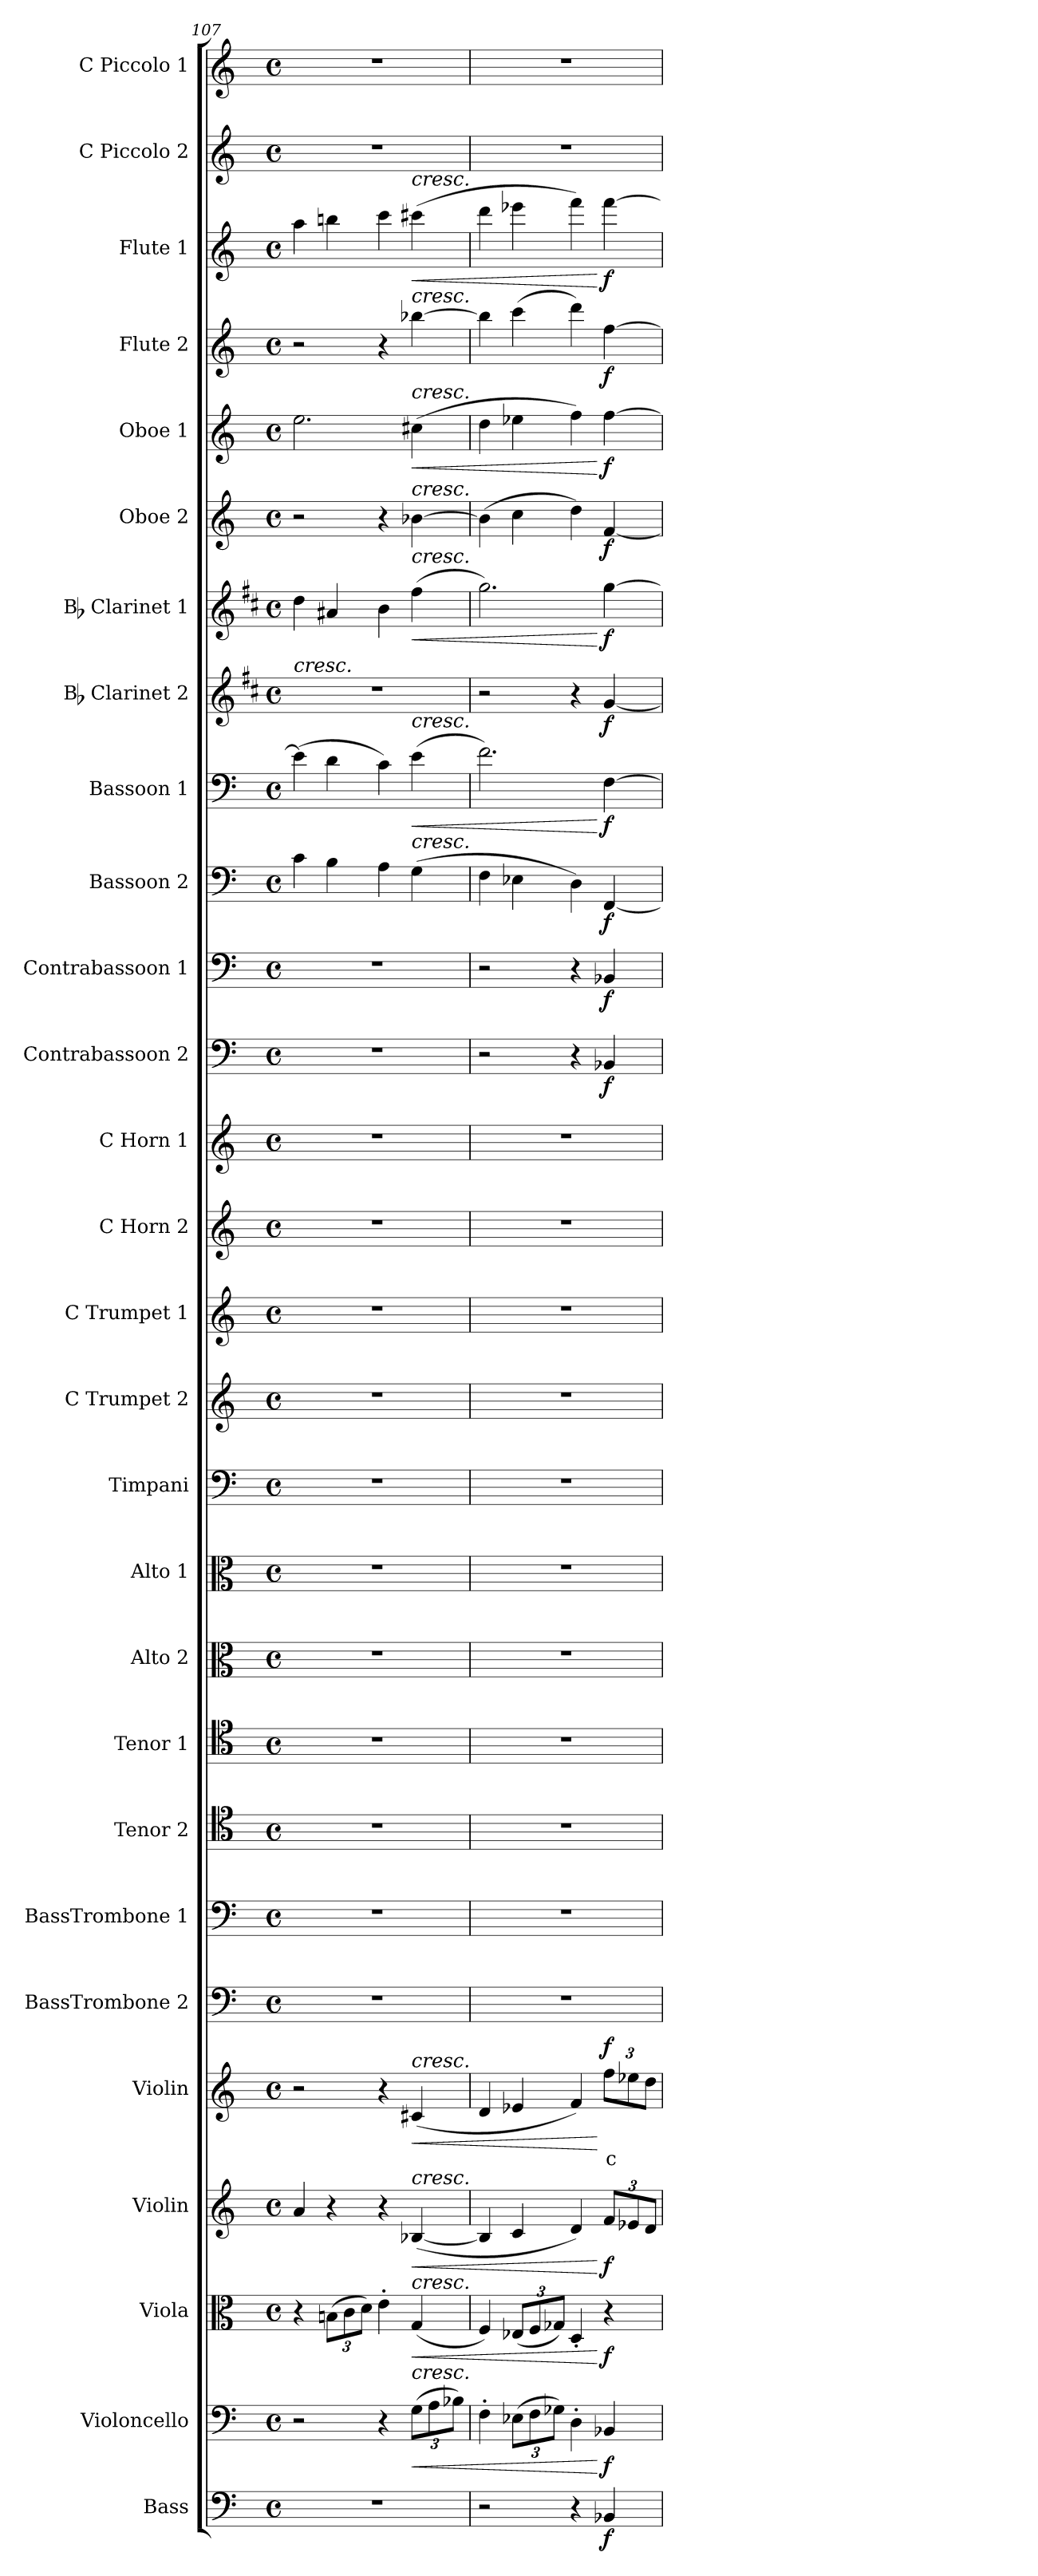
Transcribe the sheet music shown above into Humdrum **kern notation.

**kern	**dynam	**kern	**dynam	**kern	**dynam	**kern	**dynam	**kern	**text	**dynam	**kern	**kern	**kern	**kern	**kern	**kern	**kern	**kern	**kern	**kern	**kern	**kern	**dynam	**kern	**dynam	**kern	**dynam	**kern	**dynam	**kern	**dynam	**kern	**dynam	**kern	**dynam	**kern	**dynam	**kern	**dynam	**kern	**dynam	**kern	**kern
*part28	*part28	*part27	*part27	*part26	*part26	*part25	*part25	*part24	*part24	*part24	*part23	*part22	*part21	*part20	*part19	*part18	*part17	*part16	*part15	*part14	*part13	*part12	*part12	*part11	*part11	*part10	*part10	*part9	*part9	*part8	*part8	*part7	*part7	*part6	*part6	*part5	*part5	*part4	*part4	*part3	*part3	*part2	*part1
*staff28	*staff28	*staff27	*staff27	*staff26	*staff26	*staff25	*staff25	*staff24	*staff24	*staff24	*staff23	*staff22	*staff21	*staff20	*staff19	*staff18	*staff17	*staff16	*staff15	*staff14	*staff13	*staff12	*staff12	*staff11	*staff11	*staff10	*staff10	*staff9	*staff9	*staff8	*staff8	*staff7	*staff7	*staff6	*staff6	*staff5	*staff5	*staff4	*staff4	*staff3	*staff3	*staff2	*staff1
*I"Bass	*	*I"Violoncello	*	*I"Viola	*	*I"Violin	*	*I"Violin	*	*	*I"BassTrombone 2	*I"BassTrombone 1	*I"Tenor 2	*I"Tenor 1	*I"Alto 2	*I"Alto 1	*I"Timpani	*I"C Trumpet 2	*I"C Trumpet 1	*I"C Horn 2	*I"C Horn 1	*I"Contrabassoon 2	*	*I"Contrabassoon 1	*	*I"Bassoon 2	*	*I"Bassoon 1	*	*I"Bb Clarinet 2	*	*I"Bb Clarinet 1	*	*I"Oboe 2	*	*I"Oboe 1	*	*I"Flute 2	*	*I"Flute 1	*	*I"C Piccolo 2	*I"C Piccolo 1
*I'B	*	*I'Vc	*	*I'Vla	*	*I'Vln	*	*I'Vln	*	*	*I'BTrb 2	*I'BTrb 1	*I'T 2	*I'T 1	*I'A 2	*I'A 1	*I'Timp	*I'Tpt 2	*I'Tpt 1	*I'Hn 2	*I'Hn 1	*I'C Bsn 2	*	*I'C Bsn 1	*	*I'Bsn 2	*	*I'Bsn 1	*	*I'Cl 2	*	*I'Cl 1	*	*I'Ob 2	*	*I'Ob 1	*	*I'Fl 2	*	*I'Fl 1	*	*I'Picc 2	*I'Picc 1
!!LO:PB:g=z
*clefF4	*	*clefF4	*	*clefC3	*	*clefG2	*	*clefG2	*	*	*clefF4	*clefF4	*clefC4	*clefC4	*clefC3	*clefC3	*clefF4	*clefG2	*clefG2	*clefG2	*clefG2	*clefF4	*	*clefF4	*	*clefF4	*	*clefF4	*	*clefG2	*	*clefG2	*	*clefG2	*	*clefG2	*	*clefG2	*	*clefG2	*	*clefG2	*clefG2
*ITrd7c12	*	*	*	*	*	*	*	*	*	*	*	*	*	*	*	*	*	*	*	*ITrd7c12	*ITrd7c12	*ITrd7c12	*	*ITrd7c12	*	*	*	*	*	*ITrd1c2	*	*ITrd1c2	*	*	*	*	*	*	*	*	*	*ITrd-7c-12	*ITrd-7c-12
*k[]	*	*k[]	*	*k[]	*	*k[]	*	*k[]	*	*	*k[]	*k[]	*k[]	*k[]	*k[]	*k[]	*k[]	*k[]	*k[]	*k[]	*k[]	*k[]	*	*k[]	*	*k[]	*	*k[]	*	*k[]	*	*k[]	*	*k[]	*	*k[]	*	*k[]	*	*k[]	*	*k[]	*k[]
*M4/4	*	*M4/4	*	*M4/4	*	*M4/4	*	*M4/4	*	*	*M4/4	*M4/4	*M4/4	*M4/4	*M4/4	*M4/4	*M4/4	*M4/4	*M4/4	*M4/4	*M4/4	*M4/4	*	*M4/4	*	*M4/4	*	*M4/4	*	*M4/4	*	*M4/4	*	*M4/4	*	*M4/4	*	*M4/4	*	*M4/4	*	*M4/4	*M4/4
*met(c)	*	*met(c)	*	*met(c)	*	*met(c)	*	*met(c)	*	*	*met(c)	*met(c)	*met(c)	*met(c)	*met(c)	*met(c)	*met(c)	*met(c)	*met(c)	*met(c)	*met(c)	*met(c)	*	*met(c)	*	*met(c)	*	*met(c)	*	*met(c)	*	*met(c)	*	*met(c)	*	*met(c)	*	*met(c)	*	*met(c)	*	*met(c)	*met(c)
=107	=107	=107	=107	=107	=107	=107	=107	=107	=107	=107	=107	=107	=107	=107	=107	=107	=107	=107	=107	=107	=107	=107	=107	=107	=107	=107	=107	=107	=107	=107	=107	=107	=107	=107	=107	=107	=107	=107	=107	=107	=107	=107	=107
!	!	!	!	!	!	!	!	!	!	!	!	!	!	!	!	!	!	!	!	!	!	!	!	!	!	!	!	!	!	!LO:TX:a:i:t=cresc.	!	!	!	!	!	!	!	!	!	!	!	!	!
1r	.	2r	.	4r	.	4a	.	2r	.	.	1r	1r	1r	1r	1r	1r	1r	1r	1r	1r	1r	1r	.	1r	.	4c	.	(4e]	.	1r	.	4cc	.	2r	.	2.ee	.	2r	.	4aa	.	1r	1r
*	*	*	*	*Xbrackettup	*	*	*	*	*	*	*	*	*	*	*	*	*	*	*	*	*	*	*	*	*	*	*	*	*	*	*	*	*	*	*	*	*	*	*	*	*	*	*
.	.	.	.	(12BnL	.	4r	.	.	.	.	.	.	.	.	.	.	.	.	.	.	.	.	.	.	.	4B	.	4d	.	.	.	4g#X	.	.	.	.	.	.	.	4bbn	.	.	.
.	.	.	.	12c	.	.	.	.	.	.	.	.	.	.	.	.	.	.	.	.	.	.	.	.	.	.	.	.	.	.	.	.	.	.	.	.	.	.	.	.	.	.	.
.	.	.	.	12dJ)	.	.	.	.	.	.	.	.	.	.	.	.	.	.	.	.	.	.	.	.	.	.	.	.	.	.	.	.	.	.	.	.	.	.	.	.	.	.	.
.	.	4r	.	4e'	.	4r	.	4r	.	.	.	.	.	.	.	.	.	.	.	.	.	.	.	.	.	4A	.	4c)	.	.	.	4a	.	4r	.	.	.	4r	.	4ccc	.	.	.
*	*	*Xbrackettup	*	*	*	*	*	*	*	*	*	*	*	*	*	*	*	*	*	*	*	*	*	*	*	*	*	*	*	*	*	*	*	*	*	*	*	*	*	*	*	*	*
!	!	!	!	!	!	!	!	!	!	!	!	!	!	!	!	!	!	!	!	!	!	!	!	!	!	!	!	!	!	!	!	!	!	!	!	!	!	!	!	!LO:TX:a:i:t=cresc.	!	!	!
!	!	!	!	!	!	!	!	!	!	!	!	!	!	!	!	!	!	!	!	!	!	!	!	!	!	!	!	!	!	!	!	!	!	!	!	!	!	!LO:TX:a:i:t=cresc.	!	!	!	!	!
!	!	!	!	!	!	!	!	!	!	!	!	!	!	!	!	!	!	!	!	!	!	!	!	!	!	!	!	!	!	!	!	!	!	!	!	!LO:TX:a:i:t=cresc.	!	!	!	!	!	!	!
!	!	!	!	!	!	!	!	!	!	!	!	!	!	!	!	!	!	!	!	!	!	!	!	!	!	!	!	!	!	!	!	!	!	!LO:TX:a:i:t=cresc.	!	!	!	!	!	!	!	!	!
!	!	!	!	!	!	!	!	!	!	!	!	!	!	!	!	!	!	!	!	!	!	!	!	!	!	!	!	!	!	!	!	!LO:TX:a:i:t=cresc.	!	!	!	!	!	!	!	!	!	!	!
!	!	!	!	!	!	!	!	!	!	!	!	!	!	!	!	!	!	!	!	!	!	!	!	!	!	!	!	!LO:TX:a:i:t=cresc.	!	!	!	!	!	!	!	!	!	!	!	!	!	!	!
!	!	!	!	!	!	!	!	!	!	!	!	!	!	!	!	!	!	!	!	!	!	!	!	!	!	!LO:TX:a:i:t=cresc.	!	!	!	!	!	!	!	!	!	!	!	!	!	!	!	!	!
!	!	!	!	!	!	!	!	!LO:TX:a:i:t=cresc.	!	!	!	!	!	!	!	!	!	!	!	!	!	!	!	!	!	!	!	!	!	!	!	!	!	!	!	!	!	!	!	!	!	!	!
!	!	!	!	!	!	!LO:TX:a:i:t=cresc.	!	!	!	!	!	!	!	!	!	!	!	!	!	!	!	!	!	!	!	!	!	!	!	!	!	!	!	!	!	!	!	!	!	!	!	!	!
!	!	!	!	!LO:TX:a:i:t=cresc.	!	!	!	!	!	!	!	!	!	!	!	!	!	!	!	!	!	!	!	!	!	!	!	!	!	!	!	!	!	!	!	!	!	!	!	!	!	!	!
!	!	!LO:TX:a:i:t=cresc.	!	!	!	!	!	!	!	!	!	!	!	!	!	!	!	!	!	!	!	!	!	!	!	!	!	!	!	!	!	!	!	!	!	!	!	!	!	!	!	!	!
!	!	!	!LO:HP:b	!	!LO:HP:b	!	!LO:HP:b	!	!	!LO:HP:b	!	!	!	!	!	!	!	!	!	!	!	!	!	!	!	!	!	!	!LO:HP:b	!	!	!	!LO:HP:b	!	!	!	!LO:HP:b	!	!	!	!LO:HP:b	!	!
.	.	(12GL	<	(4G	<	([4B-X	<	(4c#X	.	<	.	.	.	.	.	.	.	.	.	.	.	.	.	.	.	(4G	.	(4e	<	.	.	(4ee	<	[4b-X	.	(4cc#X	<	[4bb-X	.	(4ccc#X	<	.	.
.	.	12A	.	.	.	.	.	.	.	.	.	.	.	.	.	.	.	.	.	.	.	.	.	.	.	.	.	.	.	.	.	.	.	.	.	.	.	.	.	.	.	.	.
.	.	12B-XJ)	.	.	.	.	.	.	.	.	.	.	.	.	.	.	.	.	.	.	.	.	.	.	.	.	.	.	.	.	.	.	.	.	.	.	.	.	.	.	.	.	.
=108	=108	=108	=108	=108	=108	=108	=108	=108	=108	=108	=108	=108	=108	=108	=108	=108	=108	=108	=108	=108	=108	=108	=108	=108	=108	=108	=108	=108	=108	=108	=108	=108	=108	=108	=108	=108	=108	=108	=108	=108	=108	=108	=108
2r	.	4F'	.	4F)	.	4B-]	.	4d	.	.	1r	1r	1r	1r	1r	1r	1r	1r	1r	1r	1r	2r	.	2r	.	4F	.	2.f)	.	2r	.	2.ff)	.	(4b-]	.	4dd	.	4bb-]	.	4ddd	.	1r	1r
.	.	(12E-XL	.	(12E-XL	.	4c	.	4e-X	.	.	.	.	.	.	.	.	.	.	.	.	.	.	.	.	.	4E-X	.	.	.	.	.	.	.	4cc	.	4ee-X	.	(4ccc	.	4eee-X	.	.	.
.	.	12F	.	12F	.	.	.	.	.	.	.	.	.	.	.	.	.	.	.	.	.	.	.	.	.	.	.	.	.	.	.	.	.	.	.	.	.	.	.	.	.	.	.
.	.	12G-XJ)	.	12G-XJ)	.	.	.	.	.	.	.	.	.	.	.	.	.	.	.	.	.	.	.	.	.	.	.	.	.	.	.	.	.	.	.	.	.	.	.	.	.	.	.
4r	.	4D'	.	4D'	.	4d)	.	4f)	.	.	.	.	.	.	.	.	.	.	.	.	.	4r	.	4r	.	4D)	.	.	.	4r	.	.	.	4dd)	.	4ff)	.	4ddd)	.	4fff)	.	.	.
*	*	*	*	*	*	*Xbrackettup	*	*Xbrackettup	*	*	*	*	*	*	*	*	*	*	*	*	*	*	*	*	*	*	*	*	*	*	*	*	*	*	*	*	*	*	*	*	*	*	*
!	!LO:DY:b	!	!LO:DY:n=1:b	!	!LO:DY:n=1:b	!	!LO:DY:n=1:b	!	!LO:LY:b	!LO:DY:n=1:b	!	!	!	!	!	!	!	!	!	!	!	!	!LO:DY:b	!	!LO:DY:b	!	!LO:DY:b	!	!LO:DY:n=1:b	!	!LO:DY:b	!	!LO:DY:n=1:b	!	!LO:DY:b	!	!LO:DY:n=1:b	!	!LO:DY:b	!	!LO:DY:n=1:b	!	!
4BBB-X	f	4BB-X	[ f	4r	[ f	12fL	[ f	12ffL	c	[ f	.	.	.	.	.	.	.	.	.	.	.	4BBB-X	f	4BBB-X	f	[4FF	f	[4F	[ f	[4f	f	[4ff	[ f	[4f	f	[4ff	[ f	[4ff	f	[4fff	[ f	.	.
.	.	.	.	.	.	12e-X	.	12ee-X	.	.	.	.	.	.	.	.	.	.	.	.	.	.	.	.	.	.	.	.	.	.	.	.	.	.	.	.	.	.	.	.	.	.	.
.	.	.	.	.	.	12dJ	.	12ddJ	.	.	.	.	.	.	.	.	.	.	.	.	.	.	.	.	.	.	.	.	.	.	.	.	.	.	.	.	.	.	.	.	.	.	.
=	=	=	=	=	=	=	=	=	=	=	=	=	=	=	=	=	=	=	=	=	=	=	=	=	=	=	=	=	=	=	=	=	=	=	=	=	=	=	=	=	=	=	=
*-	*-	*-	*-	*-	*-	*-	*-	*-	*-	*-	*-	*-	*-	*-	*-	*-	*-	*-	*-	*-	*-	*-	*-	*-	*-	*-	*-	*-	*-	*-	*-	*-	*-	*-	*-	*-	*-	*-	*-	*-	*-	*-	*-
